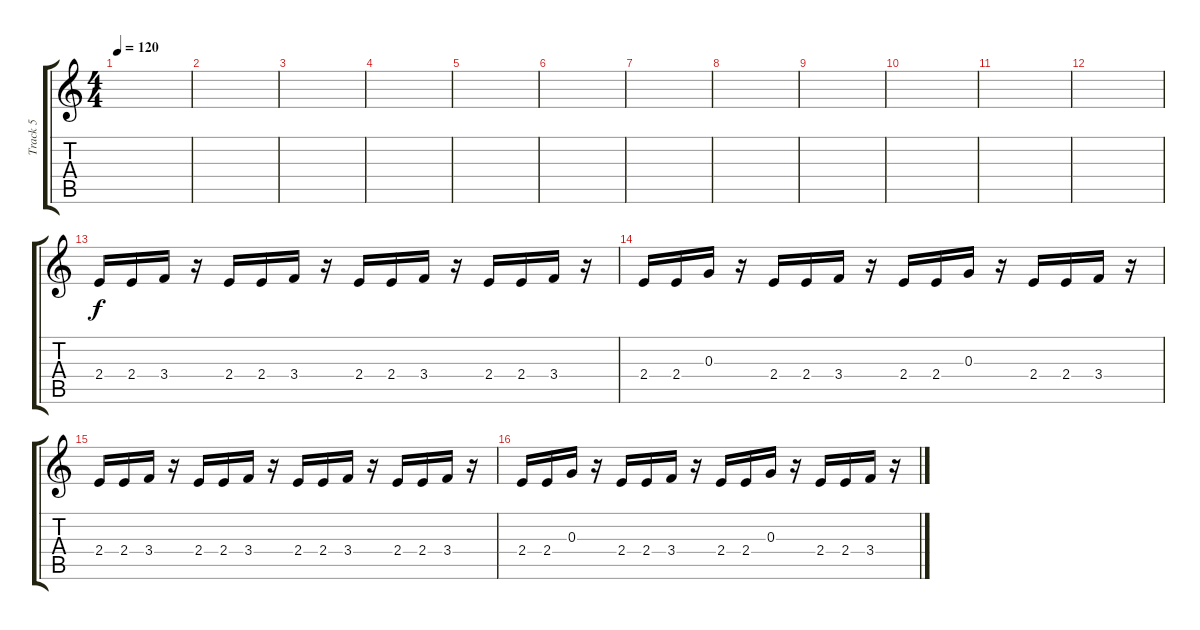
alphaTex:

\track ("Track 5" "Track 5") {instrument electricguitarmuted}
\staff {score tabs}
\tuning (E4 B3 G3 D3 A2 E2) {hide}
\ts (4 4)
\tempo 120
\clef g2
\ks c
|
|
|
|
|
|
|
|
|
|
|
|
2.4.16 2.4.16 3.4.16 r.16 2.4.16 2.4.16 3.4.16 r.16 2.4.16 2.4.16 3.4.16 r.16 2.4.16 2.4.16 3.4.16 r.16 |
2.4.16 2.4.16 0.3.16 r.16 2.4.16 2.4.16 3.4.16 r.16 2.4.16 2.4.16 0.3.16 r.16 2.4.16 2.4.16 3.4.16 r.16 |
2.4.16 2.4.16 3.4.16 r.16 2.4.16 2.4.16 3.4.16 r.16 2.4.16 2.4.16 3.4.16 r.16 2.4.16 2.4.16 3.4.16 r.16 |
2.4.16 2.4.16 0.3.16 r.16 2.4.16 2.4.16 3.4.16 r.16 2.4.16 2.4.16 0.3.16 r.16 2.4.16 2.4.16 3.4.16 r.16
